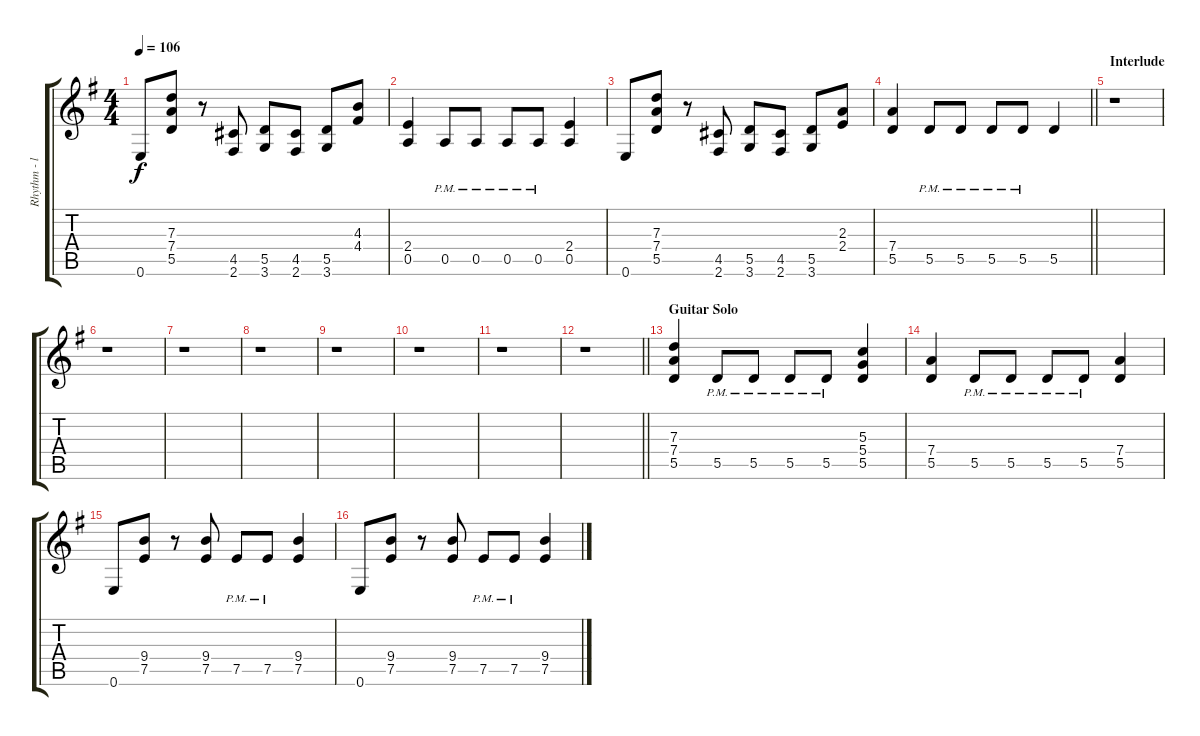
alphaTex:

\track ("Rhythm - left" "Rhythm - l") {instrument distortionguitar}
\staff {score tabs}
\tuning (E4 B3 G3 D3 A2 E2) {hide}
\ts (4 4)
\tempo 106
\clef g2
\ks g
0.6.8{dy f} (7.3 7.4 5.5).8 r.8 (4.5 2.6).8 (5.5 3.6).8 (4.5 2.6).8 (5.5 3.6).8 (4.3 4.4).8 |
(2.4 0.5).4 0.5{pm}.8 0.5{pm}.8 0.5{pm}.8 0.5{pm}.8 (2.4 0.5).4 |
0.6.8 (7.3 7.4 5.5).8 r.8 (4.5 2.6).8 (5.5 3.6).8 (4.5 2.6).8 (5.5 3.6).8 (2.3 2.4).8 |
\barLineRight lightlight
(7.4 5.5).4 5.5{pm}.8 5.5{pm}.8 5.5{pm}.8 5.5{pm}.8 5.5.4 |
\section ("" "Interlude")
r.1 |
r.1 |
r.1 |
r.1 |
r.1 |
r.1 |
r.1 |
\barLineRight lightlight
r.1 |
\section ("" "Guitar Solo")
(7.3 7.4 5.5).4{volume 6} 5.5{pm}.8 5.5{pm}.8 5.5{pm}.8 5.5{pm}.8 (5.3 5.4 5.5).4 |
(7.4 5.5).4 5.5{pm}.8 5.5{pm}.8 5.5{pm}.8 5.5{pm}.8 (7.4 5.5).4 |
0.6.8 (9.4 7.5).8 r.8 (9.4 7.5).8 7.5{pm}.8 7.5{pm}.8 (9.4 7.5).4 |
0.6.8 (9.4 7.5).8 r.8 (9.4 7.5).8 7.5{pm}.8 7.5{pm}.8 (9.4 7.5).4
